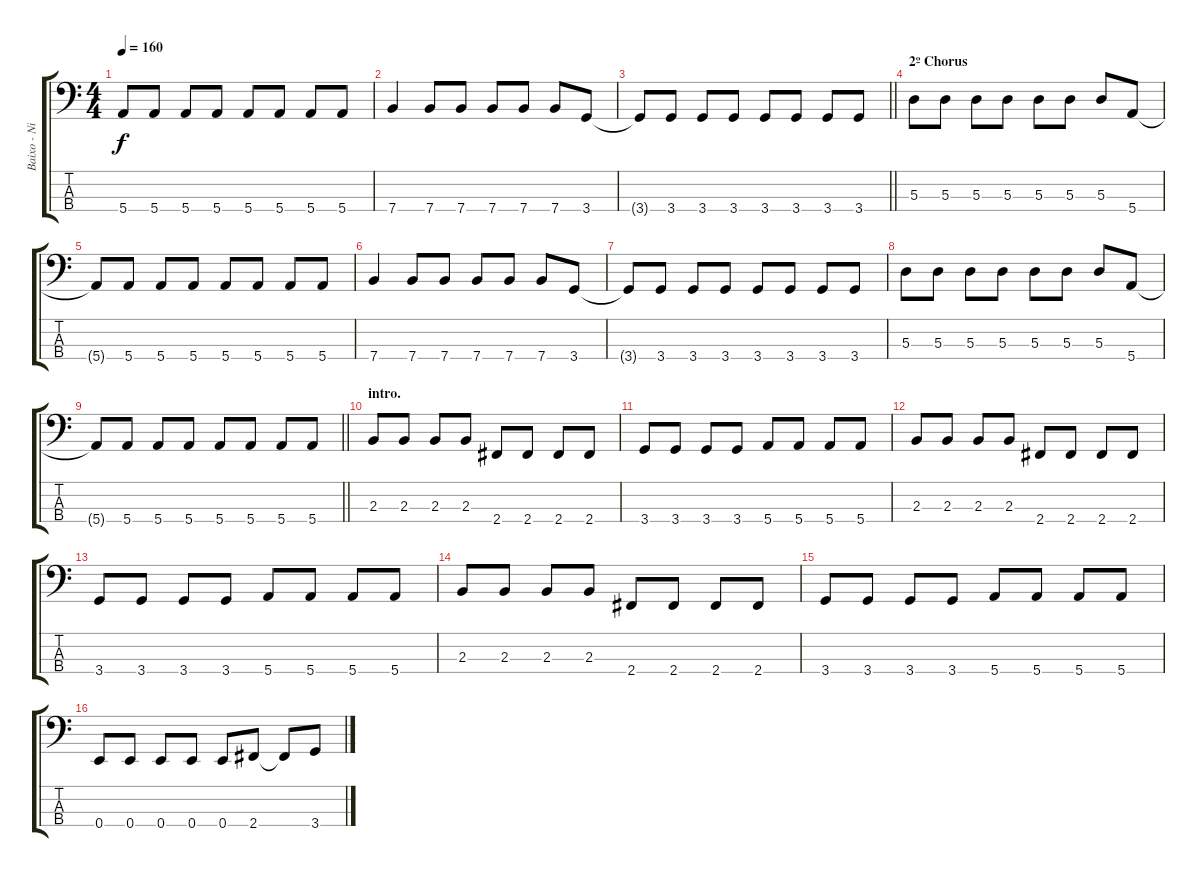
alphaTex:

\track ("Baixo - Nikola" "Baixo - Ni") {instrument acousticguitarnylon}
\staff {score tabs}
\tuning (G2 D2 A1 E1) {hide}
\ts (4 4)
\tempo 160
\clef f4
\ks c
5.4{t}.8{dy f} 5.4.8 5.4.8 5.4.8 5.4.8 5.4.8 5.4.8 5.4.8 |
7.4.4 7.4.8 7.4.8 7.4.8 7.4.8 7.4.8 3.4.8 |
\barLineRight lightlight
3.4{t}.8 3.4.8 3.4.8 3.4.8 3.4.8 3.4.8 3.4.8 3.4.8 |
\section ("" "2º Chorus")
5.3.8 5.3.8 5.3.8 5.3.8 5.3.8 5.3.8 5.3.8 5.4.8 |
5.4{t}.8 5.4.8 5.4.8 5.4.8 5.4.8 5.4.8 5.4.8 5.4.8 |
7.4.4 7.4.8 7.4.8 7.4.8 7.4.8 7.4.8 3.4.8 |
3.4{t}.8 3.4.8 3.4.8 3.4.8 3.4.8 3.4.8 3.4.8 3.4.8 |
5.3.8 5.3.8 5.3.8 5.3.8 5.3.8 5.3.8 5.3.8 5.4.8 |
\barLineRight lightlight
5.4{t}.8 5.4.8 5.4.8 5.4.8 5.4.8 5.4.8 5.4.8 5.4.8 |
\section ("" "intro.")
2.3.8 2.3.8 2.3.8 2.3.8 2.4.8 2.4.8 2.4.8 2.4.8 |
3.4.8 3.4.8 3.4.8 3.4.8 5.4.8 5.4.8 5.4.8 5.4.8 |
2.3.8 2.3.8 2.3.8 2.3.8 2.4.8 2.4.8 2.4.8 2.4.8 |
3.4.8 3.4.8 3.4.8 3.4.8 5.4.8 5.4.8 5.4.8 5.4.8 |
2.3.8 2.3.8 2.3.8 2.3.8 2.4.8 2.4.8 2.4.8 2.4.8 |
3.4.8 3.4.8 3.4.8 3.4.8 5.4.8 5.4.8 5.4.8 5.4.8 |
0.4.8 0.4.8 0.4.8 0.4.8 0.4.8 2.4.8 2.4{t}.8 3.4.8
